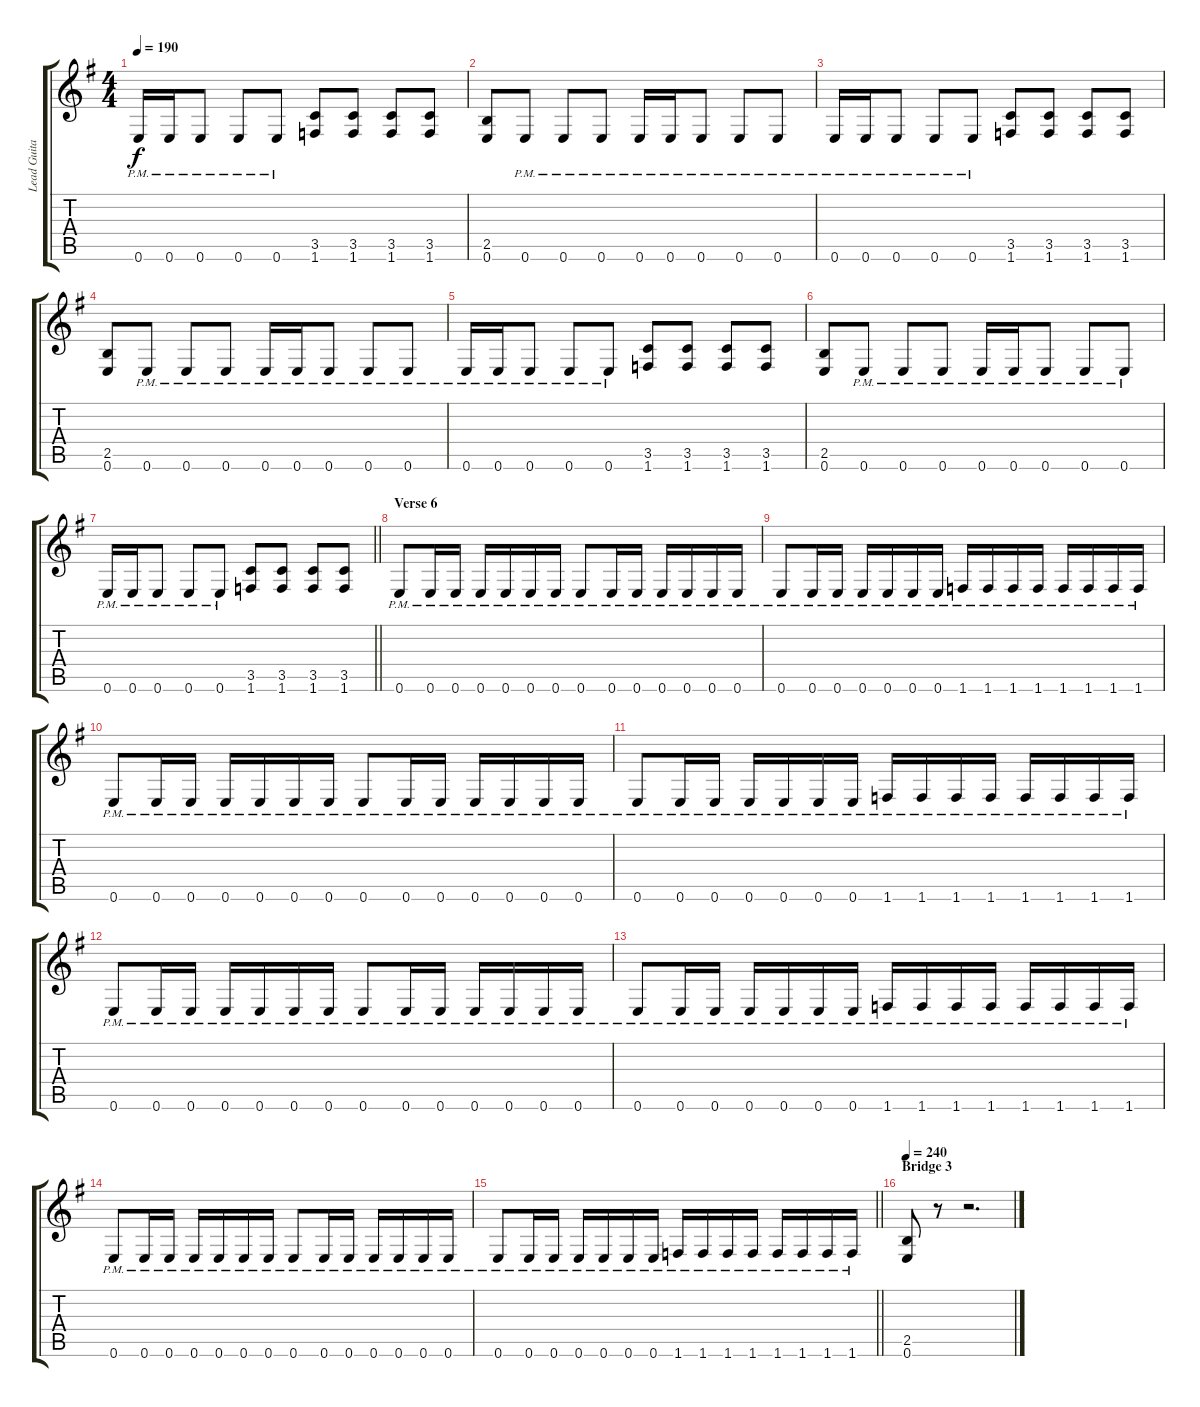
\track ("Lead Guitar" "Lead Guita") {instrument distortionguitar}
\staff {score tabs}
\tuning (E4 B3 G3 D3 A2 E2) {hide}
\ts (4 4)
\tempo 190
\clef g2
\ks g
0.6{pm}.16{dy f} 0.6{pm}.16 0.6{pm}.8 0.6{pm}.8 0.6{pm}.8 (3.5 1.6).8 (3.5 1.6).8 (3.5 1.6).8 (3.5 1.6).8 |
(2.5 0.6).8 0.6{pm}.8 0.6{pm}.8 0.6{pm}.8 0.6{pm}.16 0.6{pm}.16 0.6{pm}.8 0.6{pm}.8 0.6{pm}.8 |
0.6{pm}.16 0.6{pm}.16 0.6{pm}.8 0.6{pm}.8 0.6{pm}.8 (3.5 1.6).8 (3.5 1.6).8 (3.5 1.6).8 (3.5 1.6).8 |
(2.5 0.6).8 0.6{pm}.8 0.6{pm}.8 0.6{pm}.8 0.6{pm}.16 0.6{pm}.16 0.6{pm}.8 0.6{pm}.8 0.6{pm}.8 |
0.6{pm}.16 0.6{pm}.16 0.6{pm}.8 0.6{pm}.8 0.6{pm}.8 (3.5 1.6).8 (3.5 1.6).8 (3.5 1.6).8 (3.5 1.6).8 |
(2.5 0.6).8 0.6{pm}.8 0.6{pm}.8 0.6{pm}.8 0.6{pm}.16 0.6{pm}.16 0.6{pm}.8 0.6{pm}.8 0.6{pm}.8 |
\barLineRight lightlight
0.6{pm}.16 0.6{pm}.16 0.6{pm}.8 0.6{pm}.8 0.6{pm}.8 (3.5 1.6).8 (3.5 1.6).8 (3.5 1.6).8 (3.5 1.6).8 |
\section ("" "Verse 6")
0.6{pm}.8 0.6{pm}.16 0.6{pm}.16 0.6{pm}.16 0.6{pm}.16 0.6{pm}.16 0.6{pm}.16 0.6{pm}.8 0.6{pm}.16 0.6{pm}.16 0.6{pm}.16 0.6{pm}.16 0.6{pm}.16 0.6{pm}.16 |
0.6{pm}.8 0.6{pm}.16 0.6{pm}.16 0.6{pm}.16 0.6{pm}.16 0.6{pm}.16 0.6{pm}.16 1.6{pm}.16 1.6{pm}.16 1.6{pm}.16 1.6{pm}.16 1.6{pm}.16 1.6{pm}.16 1.6{pm}.16 1.6{pm}.16 |
0.6{pm}.8 0.6{pm}.16 0.6{pm}.16 0.6{pm}.16 0.6{pm}.16 0.6{pm}.16 0.6{pm}.16 0.6{pm}.8 0.6{pm}.16 0.6{pm}.16 0.6{pm}.16 0.6{pm}.16 0.6{pm}.16 0.6{pm}.16 |
0.6{pm}.8 0.6{pm}.16 0.6{pm}.16 0.6{pm}.16 0.6{pm}.16 0.6{pm}.16 0.6{pm}.16 1.6{pm}.16 1.6{pm}.16 1.6{pm}.16 1.6{pm}.16 1.6{pm}.16 1.6{pm}.16 1.6{pm}.16 1.6{pm}.16 |
0.6{pm}.8 0.6{pm}.16 0.6{pm}.16 0.6{pm}.16 0.6{pm}.16 0.6{pm}.16 0.6{pm}.16 0.6{pm}.8 0.6{pm}.16 0.6{pm}.16 0.6{pm}.16 0.6{pm}.16 0.6{pm}.16 0.6{pm}.16 |
0.6{pm}.8 0.6{pm}.16 0.6{pm}.16 0.6{pm}.16 0.6{pm}.16 0.6{pm}.16 0.6{pm}.16 1.6{pm}.16 1.6{pm}.16 1.6{pm}.16 1.6{pm}.16 1.6{pm}.16 1.6{pm}.16 1.6{pm}.16 1.6{pm}.16 |
0.6{pm}.8 0.6{pm}.16 0.6{pm}.16 0.6{pm}.16 0.6{pm}.16 0.6{pm}.16 0.6{pm}.16 0.6{pm}.8 0.6{pm}.16 0.6{pm}.16 0.6{pm}.16 0.6{pm}.16 0.6{pm}.16 0.6{pm}.16 |
\barLineRight lightlight
0.6{pm}.8 0.6{pm}.16 0.6{pm}.16 0.6{pm}.16 0.6{pm}.16 0.6{pm}.16 0.6{pm}.16 1.6{pm}.16 1.6{pm}.16 1.6{pm}.16 1.6{pm}.16 1.6{pm}.16 1.6{pm}.16 1.6{pm}.16 1.6{pm}.16 |
\section ("" "Bridge 3")
\tempo 240
(2.5 0.6).8 r.8 r.2{d}
